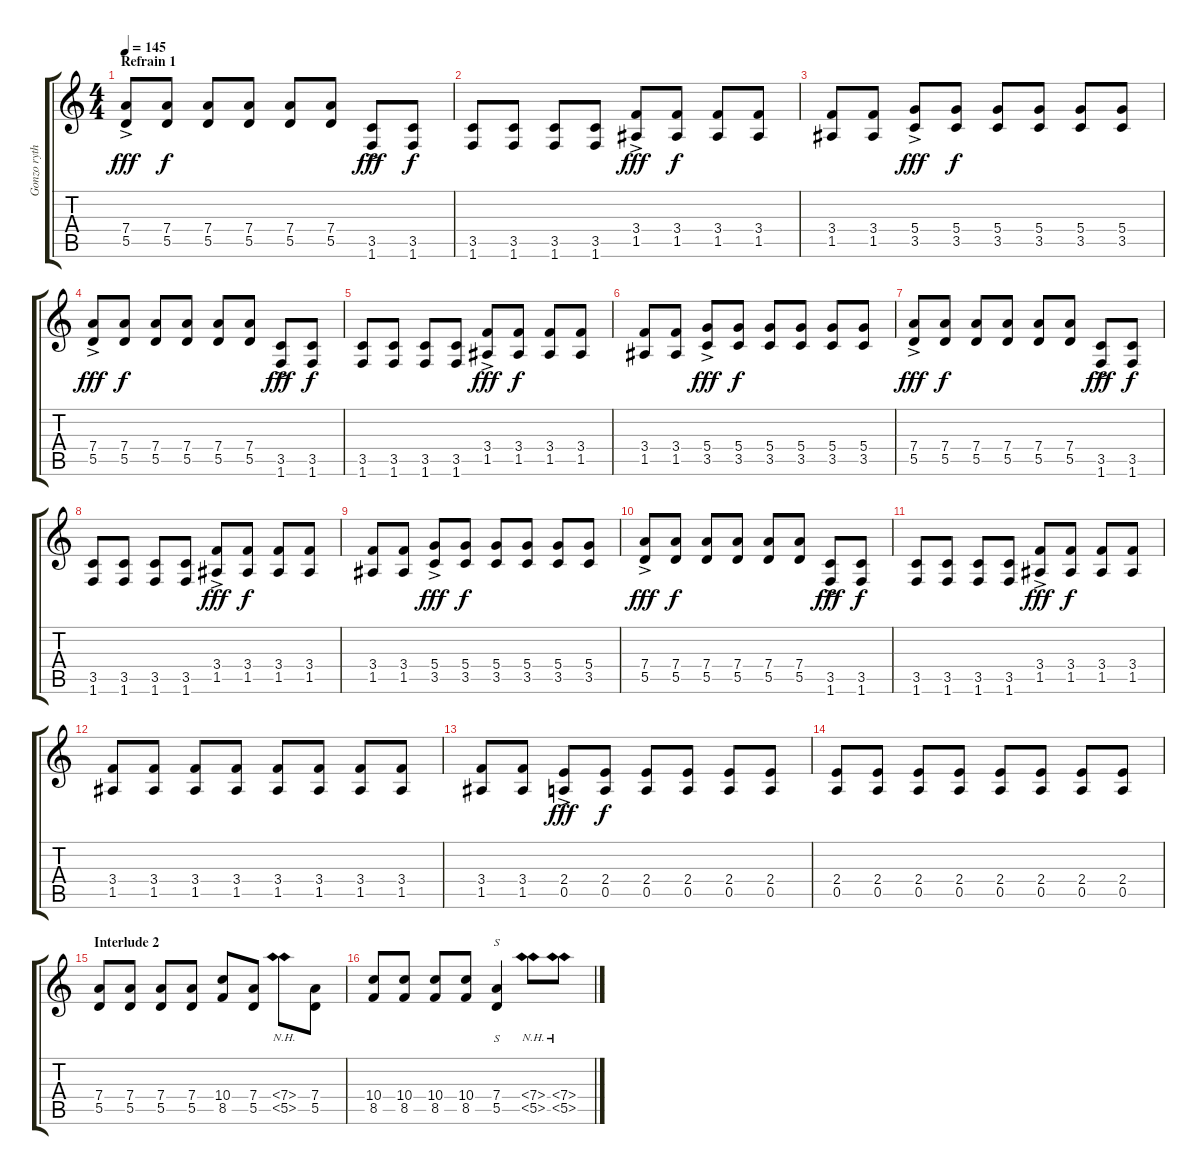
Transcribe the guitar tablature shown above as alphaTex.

\track ("Gonzo rythmguitar" "Gonzo ryth") {instrument distortionguitar}
\staff {score tabs}
\tuning (E4 B3 G3 D3 A2 E2) {hide}
\ts (4 4)
\section ("" "Refrain 1")
\tempo 145
\clef g2
\ks c
(7.4{ac} 5.5{ac}).8{dy fff} (7.4 5.5).8{dy f} (7.4 5.5).8 (7.4 5.5).8 (7.4 5.5).8 (7.4 5.5).8 (3.5{ac} 1.6{ac}).8{dy fff} (3.5 1.6).8{dy f} |
(3.5 1.6).8 (3.5 1.6).8 (3.5 1.6).8 (3.5 1.6).8 (3.4{ac} 1.5{ac}).8{dy fff} (3.4 1.5).8{dy f} (3.4 1.5).8 (3.4 1.5).8 |
(3.4 1.5).8 (3.4 1.5).8 (5.4{ac} 3.5{ac}).8{dy fff} (5.4 3.5).8{dy f} (5.4 3.5).8 (5.4 3.5).8 (5.4 3.5).8 (5.4 3.5).8 |
(7.4{ac} 5.5{ac}).8{dy fff} (7.4 5.5).8{dy f} (7.4 5.5).8 (7.4 5.5).8 (7.4 5.5).8 (7.4 5.5).8 (3.5{ac} 1.6{ac}).8{dy fff} (3.5 1.6).8{dy f} |
(3.5 1.6).8 (3.5 1.6).8 (3.5 1.6).8 (3.5 1.6).8 (3.4{ac} 1.5{ac}).8{dy fff} (3.4 1.5).8{dy f} (3.4 1.5).8 (3.4 1.5).8 |
(3.4 1.5).8 (3.4 1.5).8 (5.4{ac} 3.5{ac}).8{dy fff} (5.4 3.5).8{dy f} (5.4 3.5).8 (5.4 3.5).8 (5.4 3.5).8 (5.4 3.5).8 |
(7.4{ac} 5.5{ac}).8{dy fff} (7.4 5.5).8{dy f} (7.4 5.5).8 (7.4 5.5).8 (7.4 5.5).8 (7.4 5.5).8 (3.5{ac} 1.6{ac}).8{dy fff} (3.5 1.6).8{dy f} |
(3.5 1.6).8 (3.5 1.6).8 (3.5 1.6).8 (3.5 1.6).8 (3.4{ac} 1.5{ac}).8{dy fff} (3.4 1.5).8{dy f} (3.4 1.5).8 (3.4 1.5).8 |
(3.4 1.5).8 (3.4 1.5).8 (5.4{ac} 3.5{ac}).8{dy fff} (5.4 3.5).8{dy f} (5.4 3.5).8 (5.4 3.5).8 (5.4 3.5).8 (5.4 3.5).8 |
(7.4{ac} 5.5{ac}).8{dy fff} (7.4 5.5).8{dy f} (7.4 5.5).8 (7.4 5.5).8 (7.4 5.5).8 (7.4 5.5).8 (3.5{ac} 1.6{ac}).8{dy fff} (3.5 1.6).8{dy f} |
(3.5 1.6).8 (3.5 1.6).8 (3.5 1.6).8 (3.5 1.6).8 (3.4{ac} 1.5{ac}).8{dy fff} (3.4 1.5).8{dy f} (3.4 1.5).8 (3.4 1.5).8 |
(3.4 1.5).8 (3.4 1.5).8 (3.4 1.5).8 (3.4 1.5).8 (3.4 1.5).8 (3.4 1.5).8 (3.4 1.5).8 (3.4 1.5).8 |
(3.4 1.5).8 (3.4 1.5).8 (2.4{ac} 0.5{ac}).8{dy fff} (2.4 0.5).8{dy f} (2.4 0.5).8 (2.4 0.5).8 (2.4 0.5).8 (2.4 0.5).8 |
(2.4 0.5).8 (2.4 0.5).8 (2.4 0.5).8 (2.4 0.5).8 (2.4 0.5).8 (2.4 0.5).8 (2.4 0.5).8 (2.4 0.5).8 |
\section ("" "Interlude 2")
(7.4 5.5).8 (7.4 5.5).8 (7.4 5.5).8 (7.4 5.5).8 (10.4 8.5).8 (7.4 5.5).8 (7.4{nh} 5.5{nh}).8 (7.4 5.5).8 |
(10.4 8.5).8 (10.4 8.5).8 (10.4 8.5).8 (10.4 8.5).8 (7.4 5.5).4{s} (7.4{nh} 5.5{nh}).8 (7.4{nh} 5.5{nh}).8
